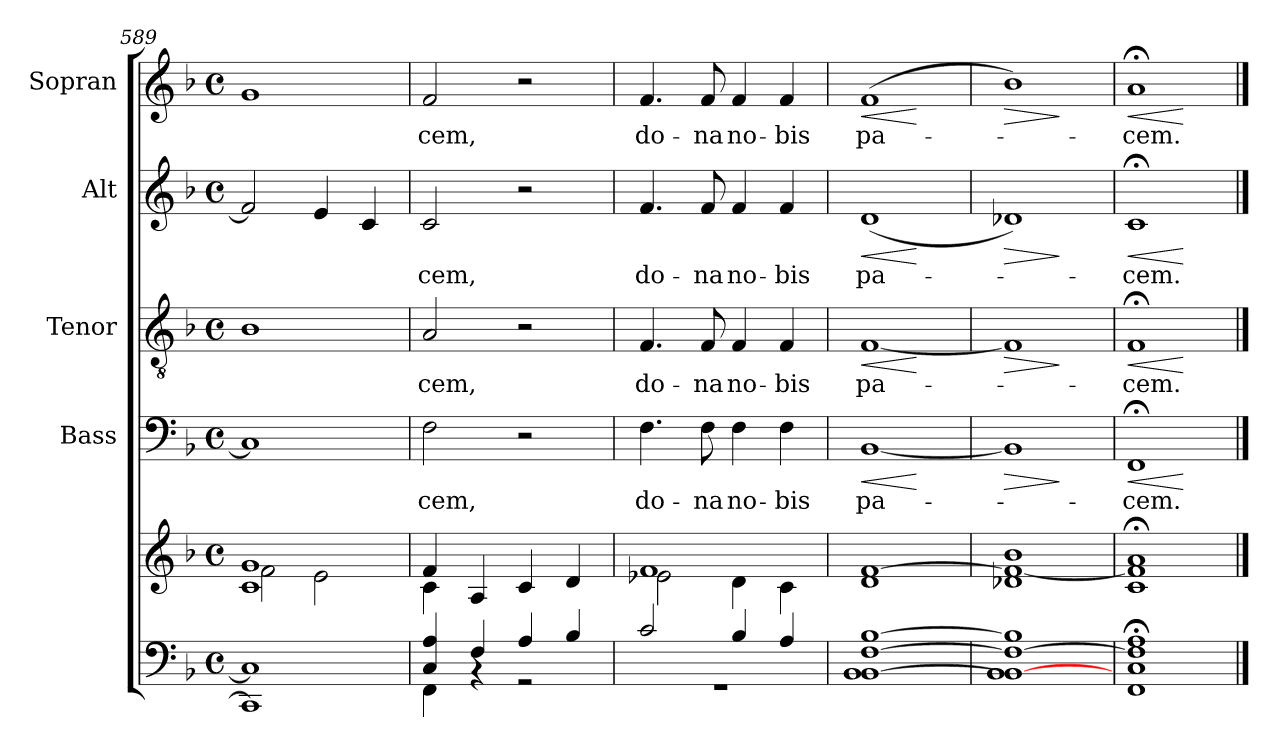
**kern	**kern	**kern	**text	**dynam	**kern	**text	**dynam	**kern	**text	**dynam	**kern	**text	**dynam
*part5	*part5	*part4	*part4	*part4	*part3	*part3	*part3	*part2	*part2	*part2	*part1	*part1	*part1
*staff6	*staff5	*staff4	*staff4	*staff4	*staff3	*staff3	*staff3	*staff2	*staff2	*staff2	*staff1	*staff1	*staff1
*	*	*I"Bass	*	*	*I"Tenor	*	*	*I"Alt	*	*	*I"Sopran	*	*
*	*	*I'B.	*	*	*I'T.	*	*	*I'A.	*	*	*I'S.	*	*
*clefF4	*clefG2	*clefF4	*	*	*clefGv2	*	*	*clefG2	*	*	*clefG2	*	*
*k[b-]	*k[b-]	*k[b-]	*	*	*k[b-]	*	*	*k[b-]	*	*	*k[b-]	*	*
*F:	*F:	*F:	*	*	*F:	*	*	*F:	*	*	*F:	*	*
*M4/4	*M4/4	*M4/4	*	*	*M4/4	*	*	*M4/4	*	*	*M4/4	*	*
*met(c)	*met(c)	*met(c)	*	*	*met(c)	*	*	*met(c)	*	*	*met(c)	*	*
=589	=589	=589	=589	=589	=589	=589	=589	=589	=589	=589	=589	=589	=589
*^	*^	*	*	*	*	*	*	*	*	*	*	*	*
1C]	1CC]	1c 1g	2f\	1C]	.	.	1B-	.	.	2f/]	.	.	1g	.	.
.	.	.	2e\	.	.	.	.	.	.	4e/	.	.	.	.	.
.	.	.	.	.	.	.	.	.	.	4c/	.	.	.	.	.
!!LO:LB:g=z
=590	=590	=590	=590	=590	=590	=590	=590	=590	=590	=590	=590	=590	=590	=590	=590
!	!	!	!	!	!LO:LY:b	!	!	!LO:LY:b	!	!	!LO:LY:b	!	!	!LO:LY:b	!
4C/ 4A/	4FF\	4f/	4c\	2F\	-cem,	.	2A/	-cem,	.	2c/	-cem,	.	2f/	-cem,	.
4F/	4rAA	4A/	2.ryy	.	.	.	.	.	.	.	.	.	.	.	.
4A/	2rGG	4c/	.	2r	.	.	2r	.	.	2r	.	.	2r	.	.
4B-/	.	4d/	.	.	.	.	.	.	.	.	.	.	.	.	.
=591	=591	=591	=591	=591	=591	=591	=591	=591	=591	=591	=591	=591	=591	=591	=591
!	!	!	!	!	!LO:LY:b	!	!	!LO:LY:b	!	!	!LO:LY:b	!	!	!LO:LY:b	!
2c/	1rGG	1f	2e-X\	4.F\	do-	.	4.F/	do-	.	4.f/	do-	.	4.f/	do-	.
!	!	!	!	!	!LO:LY:b	!	!	!LO:LY:b	!	!	!LO:LY:b	!	!	!LO:LY:b	!
.	.	.	.	8F\	-na	.	8F/	-na	.	8f/	-na	.	8f/	-na	.
!	!	!	!	!	!LO:LY:b	!	!	!LO:LY:b	!	!	!LO:LY:b	!	!	!LO:LY:b	!
4B-/	.	.	4d\	4F\	no-	.	4F/	no-	.	4f/	no-	.	4f/	no-	.
!	!	!	!	!	!LO:LY:b	!	!	!LO:LY:b	!	!	!LO:LY:b	!	!	!LO:LY:b	!
4A/	.	.	4c\	4F\	-bis	.	4F/	-bis	.	4f/	-bis	.	4f/	-bis	.
=592	=592	=592	=592	=592	=592	=592	=592	=592	=592	=592	=592	=592	=592	=592	=592
!	!	!	!	!	!LO:LY:b	!LO:HP:b	!	!LO:LY:b	!LO:HP:b	!	!LO:LY:b	!LO:HP:b	!	!LO:LY:b	!LO:HP:b
*	*	*v	*v	*	*	*	*	*	*	*	*	*	*	*	*
[<1BB- [>1F [>1B-	1BB-	1d [>1f	[1BB-	pa-	<	[1F	pa-	<	(<1d	pa-	<	(>1f	pa-	<
*v	*v	*	*	*	*	*	*	*	*	*	*	*	*	*
.	.	.	.	[	.	.	[	.	.	[	.	.	[
=593	=593	=593	=593	=593	=593	=593	=593	=593	=593	=593	=593	=593	=593
*^	*	*	*	*	*	*	*	*	*	*	*	*	*
!	!	!	!	!	!LO:HP:b	!	!	!LO:HP:b	!	!	!LO:HP:b	!	!	!LO:HP:b
1BB-_ 1F_ 1B-]	1BB-	1d-X 1f_ 1b-	1BB-]	.	>	1F]	.	>	1d-X)	.	>	1b-)	.	>
*v	*v	*	*	*	*	*	*	*	*	*	*	*	*	*
.	.	.	.	]	.	.	]	.	.	]	.	.	]
=594	=594	=594	=594	=594	=594	=594	=594	=594	=594	=594	=594	=594	=594
*^	*	*	*	*	*	*	*	*	*	*	*	*	*
!	!	!	!	!LO:LY:b	!LO:HP:b	!	!LO:LY:b	!LO:HP:b	!	!LO:LY:b	!LO:HP:b	!	!LO:LY:b	!LO:HP:b
1C;< 1F];< 1A;<	1FF	1c;< 1f];< 1a;<	1FF;<	-cem.	<	1F;<	-cem.	<	1c;<	-cem.	<	1a;<	-cem.	<
*v	*v	*	*	*	*	*	*	*	*	*	*	*	*	*
.	.	.	.	[	.	.	[	.	.	[	.	.	[
==	==	==	==	==	==	==	==	==	==	==	==	==	==
*-	*-	*-	*-	*-	*-	*-	*-	*-	*-	*-	*-	*-	*-
